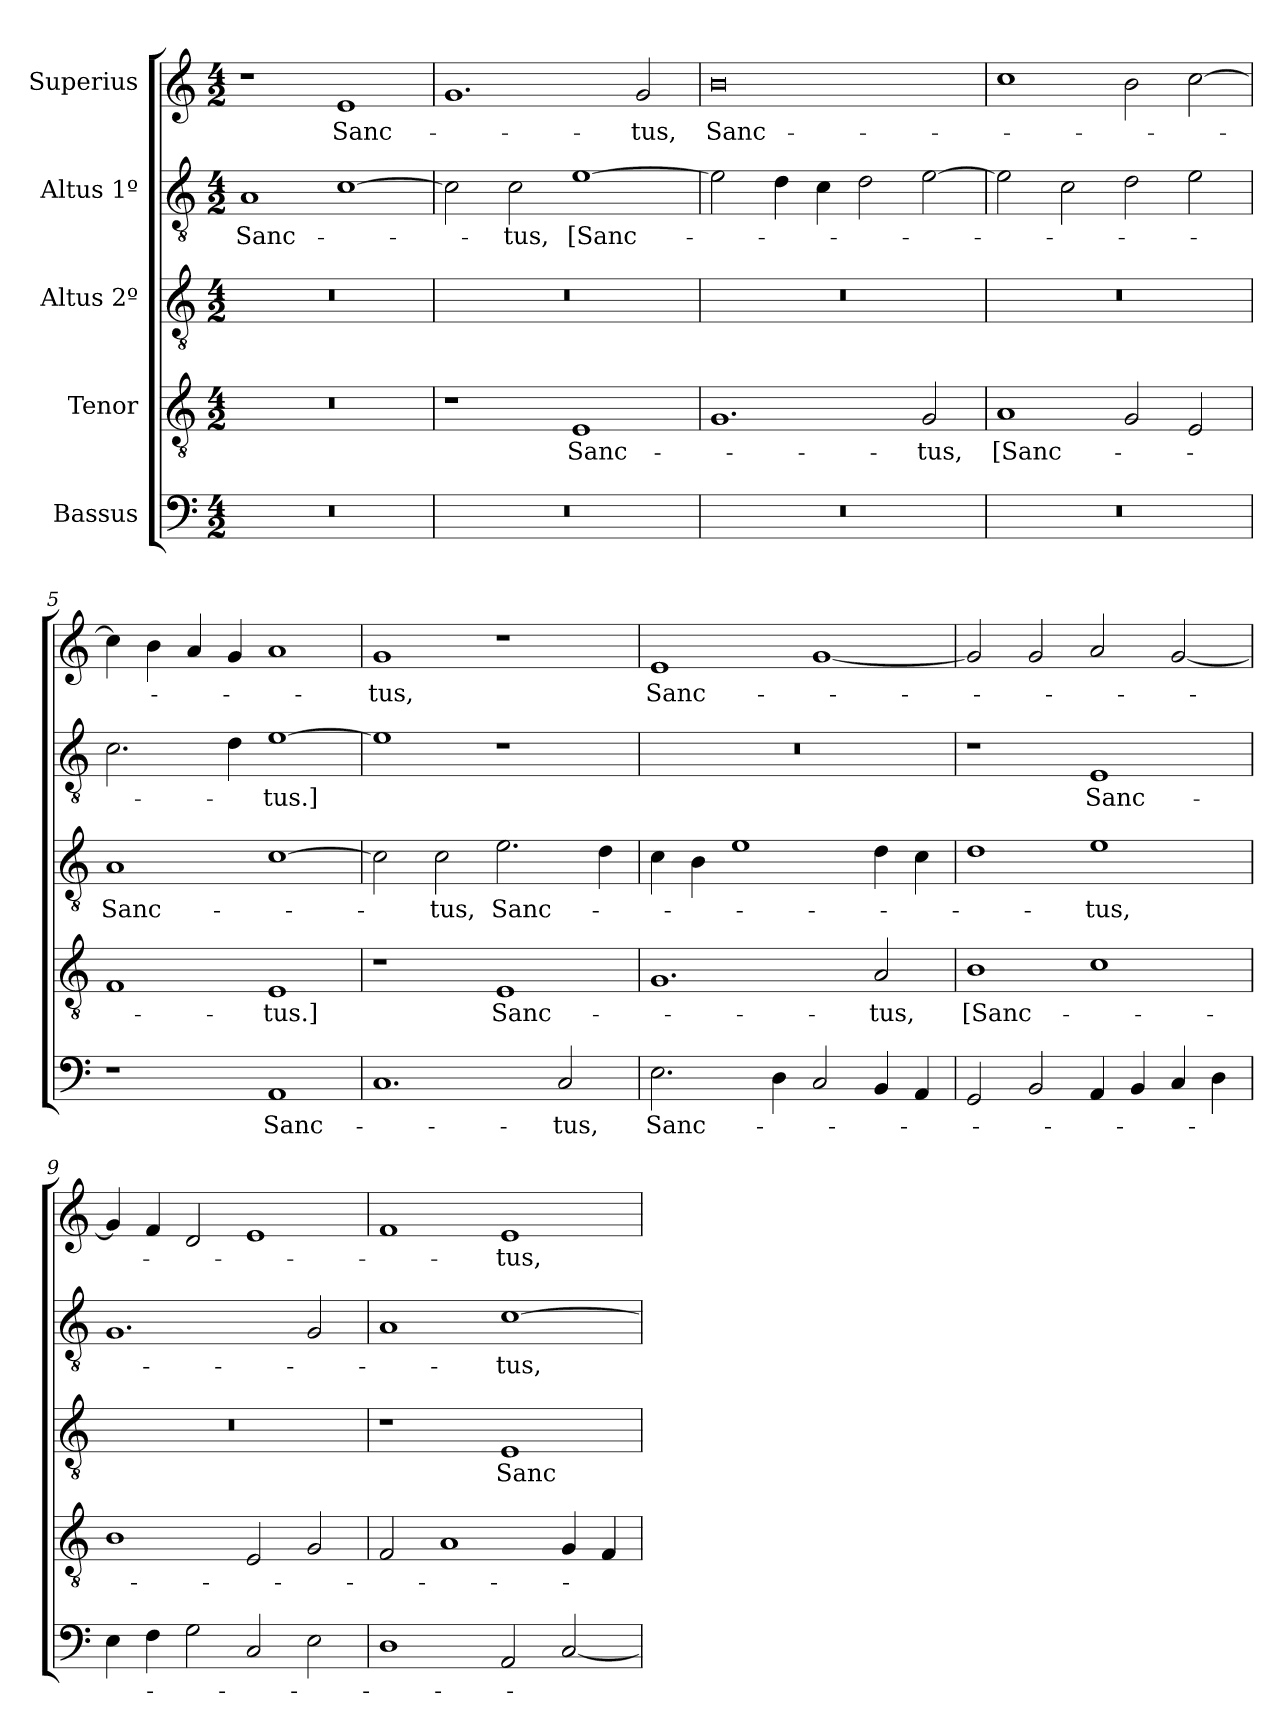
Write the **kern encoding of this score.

**kern	**text	**kern	**text	**kern	**text	**kern	**text	**kern	**text
*part5	*part5	*part4	*part4	*part3	*part3	*part2	*part2	*part1	*part1
*staff5	*staff5	*staff4	*staff4	*staff3	*staff3	*staff2	*staff2	*staff1	*staff1
*I"Bassus	*	*I"Tenor	*	*I"Altus 2º	*	*I"Altus 1º	*	*I"Superius	*
*clefF4	*	*clefGv2	*	*clefGv2	*	*clefGv2	*	*clefG2	*
*k[]	*	*k[]	*	*k[]	*	*k[]	*	*k[]	*
*M4/2	*	*M4/2	*	*M4/2	*	*M4/2	*	*M4/2	*
=1	=1	=1	=1	=1	=1	=1	=1	=1	=1
0r	.	0r	.	0r	.	1A/	Sanc-	1r	.
.	.	.	.	.	.	[1c\	.	1e/	Sanc-
=2	=2	=2	=2	=2	=2	=2	=2	=2	=2
0r	.	1r	.	0r	.	2c\]	.	1.g/	.
.	.	.	.	.	.	2c\	-tus,	.	.
.	.	1E/	Sanc-	.	.	[1e\	[Sanc-	.	.
.	.	.	.	.	.	.	.	2g/	-tus,
=3	=3	=3	=3	=3	=3	=3	=3	=3	=3
0r	.	1.G/	.	0r	.	2e\]	.	0b\	Sanc-
.	.	.	.	.	.	4d\	.	.	.
.	.	.	.	.	.	4c\	.	.	.
.	.	.	.	.	.	2d\	.	.	.
.	.	2G/	-tus,	.	.	[2e\	.	.	.
=4	=4	=4	=4	=4	=4	=4	=4	=4	=4
0r	.	1A/	[Sanc-	0r	.	2e\]	.	1cc\	.
.	.	.	.	.	.	2c\	.	.	.
.	.	2G/	.	.	.	2d\	.	2b\	.
.	.	2E/	.	.	.	2e\	.	[2cc\	.
=5	=5	=5	=5	=5	=5	=5	=5	=5	=5
1r	.	1F/	.	1A/	Sanc-	2.c\	.	4cc\]	.
.	.	.	.	.	.	.	.	4b\	.
.	.	.	.	.	.	.	.	4a/	.
.	.	.	.	.	.	4d\	.	4g/	.
1AA/	Sanc-	1E/	-tus.]	[1c\	.	[1e\	-tus.]	1a/	.
=6	=6	=6	=6	=6	=6	=6	=6	=6	=6
1.C/	.	1r	.	2c\]	.	1e\]	.	1g/	-tus,
.	.	.	.	2c\	-tus,	.	.	.	.
.	.	1E/	Sanc-	2.e\	Sanc-	1r	.	1r	.
2C/	-tus,	.	.	.	.	.	.	.	.
.	.	.	.	4d\	.	.	.	.	.
=7	=7	=7	=7	=7	=7	=7	=7	=7	=7
2.E\	Sanc-	1.G/	.	4c\	.	0r	.	1e/	Sanc-
.	.	.	.	4B\	.	.	.	.	.
.	.	.	.	1e\	.	.	.	.	.
4D\	.	.	.	.	.	.	.	.	.
2C/	.	.	.	.	.	.	.	[1g/	.
4BB/	.	2A/	-tus,	4d\	.	.	.	.	.
4AA/	.	.	.	4c\	.	.	.	.	.
=8	=8	=8	=8	=8	=8	=8	=8	=8	=8
2GG/	.	1B\	[Sanc-	1d\	.	1r	.	2g/]	.
2BB/	.	.	.	.	.	.	.	2g/	.
4AA/	.	1c\	.	1e\	-tus,	1E/	Sanc-	2a/	.
4BB/	.	.	.	.	.	.	.	.	.
4C/	.	.	.	.	.	.	.	[2g/	.
4D\	.	.	.	.	.	.	.	.	.
=9	=9	=9	=9	=9	=9	=9	=9	=9	=9
4E\	.	1B\	.	0r	.	1.G/	.	4g/]	.
4F\	.	.	.	.	.	.	.	4f/	.
2G\	.	.	.	.	.	.	.	2d/	.
2C/	.	2E/	.	.	.	.	.	1e/	.
2E\	.	2G/	.	.	.	2G/	.	.	.
=10	=10	=10	=10	=10	=10	=10	=10	=10	=10
1D\	.	2F/	.	1r	.	1A/	.	1f/	.
.	.	1A/	.	.	.	.	.	.	.
2AA/	.	.	.	1E/	Sanc-	[1c\	-tus,	1e/	-tus,
[2C/	.	4G/	.	.	.	.	.	.	.
.	.	4F/	.	.	.	.	.	.	.
=	=	=	=	=	=	=	=	=	=
*-	*-	*-	*-	*-	*-	*-	*-	*-	*-
